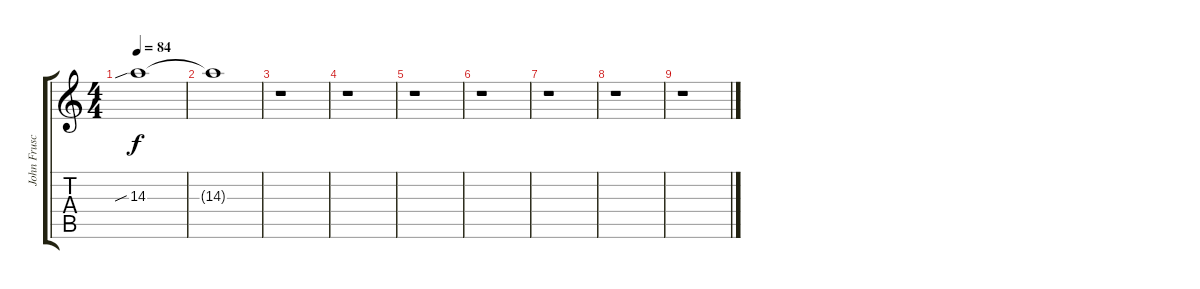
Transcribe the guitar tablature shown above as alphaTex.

\track ("John Frusciante" "John Frusc") {instrument electricguitarclean}
\staff {score tabs}
\tuning (E4 B3 G3 D3 A2 E2) {hide}
\ts (4 4)
\tempo 84
\clef g2
\ks c
14.3{sib}.1{dy f} |
14.3{t}.1 |
r.1 |
r.1 |
r.1 |
r.1 |
r.1 |
r.1 |
r.1
